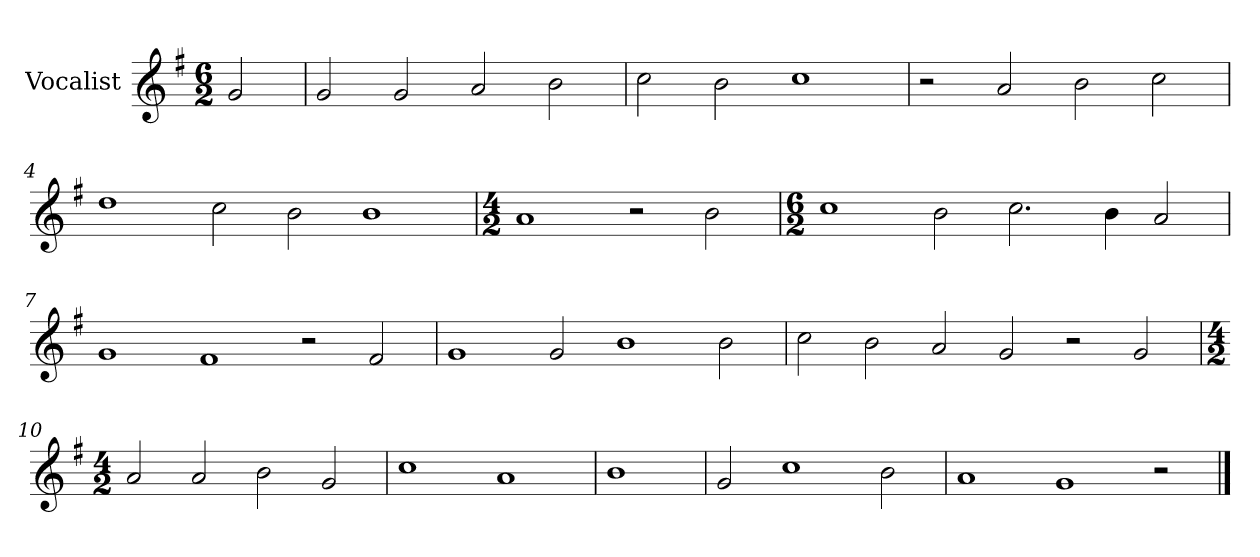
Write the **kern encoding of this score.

**kern
*part1
*staff1
*I"Vocalist
*k[f#]
*G:
*M6/2
=
2g
=1
2g
2g
2a
2b
=2
2cc
2b
1cc
=3
2r
2a
2b
2cc
=4
1dd
2cc
2b
1b
=5
*M4/2
1a
2r
2b
=6
*M6/2
1cc
2b
2.cc
4b
2a
=7
1g
1f#
2r
2f#
=8
1g
2g
1b
2b
=9
2cc
2b
2a
2g
2r
2g
=10
*M4/2
2a
2a
2b
2g
=11
1cc
1a
=12
1b
=13
2g
1cc
2b
=14
1a
1g
2r
==
*-
